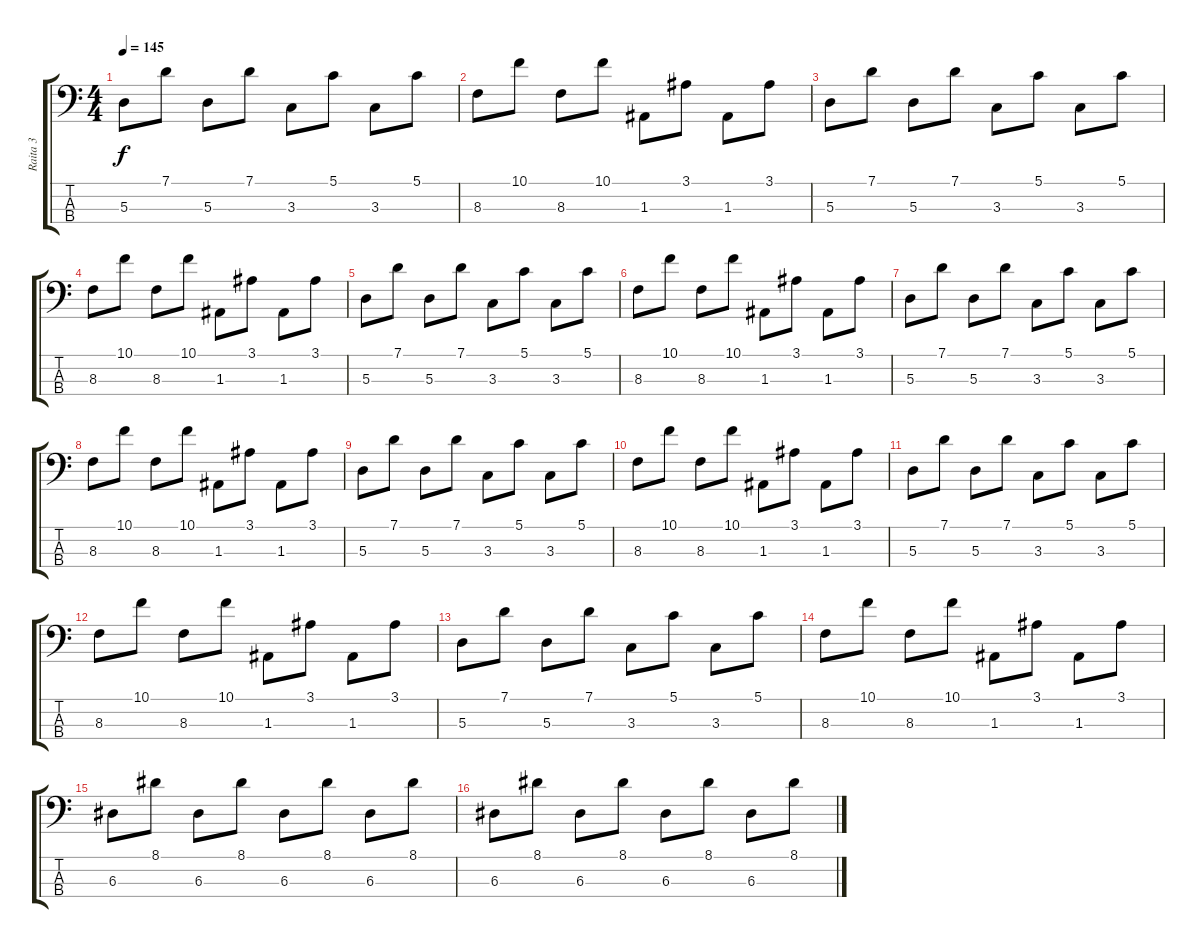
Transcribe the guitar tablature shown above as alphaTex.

\track ("Raita 3" "Raita 3") {instrument electricbassfinger}
\staff {score tabs}
\tuning (G2 D2 A1 E1) {hide}
\ts (4 4)
\tempo 145
\clef f4
\ks c
5.3.8{dy f} 7.1.8 5.3.8 7.1.8 3.3.8 5.1.8 3.3.8 5.1.8 |
8.3.8 10.1.8 8.3.8 10.1.8 1.3.8 3.1.8 1.3.8 3.1.8 |
5.3.8 7.1.8 5.3.8 7.1.8 3.3.8 5.1.8 3.3.8 5.1.8 |
8.3.8 10.1.8 8.3.8 10.1.8 1.3.8 3.1.8 1.3.8 3.1.8 |
5.3.8 7.1.8 5.3.8 7.1.8 3.3.8 5.1.8 3.3.8 5.1.8 |
8.3.8 10.1.8 8.3.8 10.1.8 1.3.8 3.1.8 1.3.8 3.1.8 |
5.3.8 7.1.8 5.3.8 7.1.8 3.3.8 5.1.8 3.3.8 5.1.8 |
8.3.8 10.1.8 8.3.8 10.1.8 1.3.8 3.1.8 1.3.8 3.1.8 |
5.3.8 7.1.8 5.3.8 7.1.8 3.3.8 5.1.8 3.3.8 5.1.8 |
8.3.8 10.1.8 8.3.8 10.1.8 1.3.8 3.1.8 1.3.8 3.1.8 |
5.3.8 7.1.8 5.3.8 7.1.8 3.3.8 5.1.8 3.3.8 5.1.8 |
8.3.8 10.1.8 8.3.8 10.1.8 1.3.8 3.1.8 1.3.8 3.1.8 |
5.3.8 7.1.8 5.3.8 7.1.8 3.3.8 5.1.8 3.3.8 5.1.8 |
8.3.8 10.1.8 8.3.8 10.1.8 1.3.8 3.1.8 1.3.8 3.1.8 |
6.3.8 8.1.8 6.3.8 8.1.8 6.3.8 8.1.8 6.3.8 8.1.8 |
6.3.8 8.1.8 6.3.8 8.1.8 6.3.8 8.1.8 6.3.8 8.1.8
